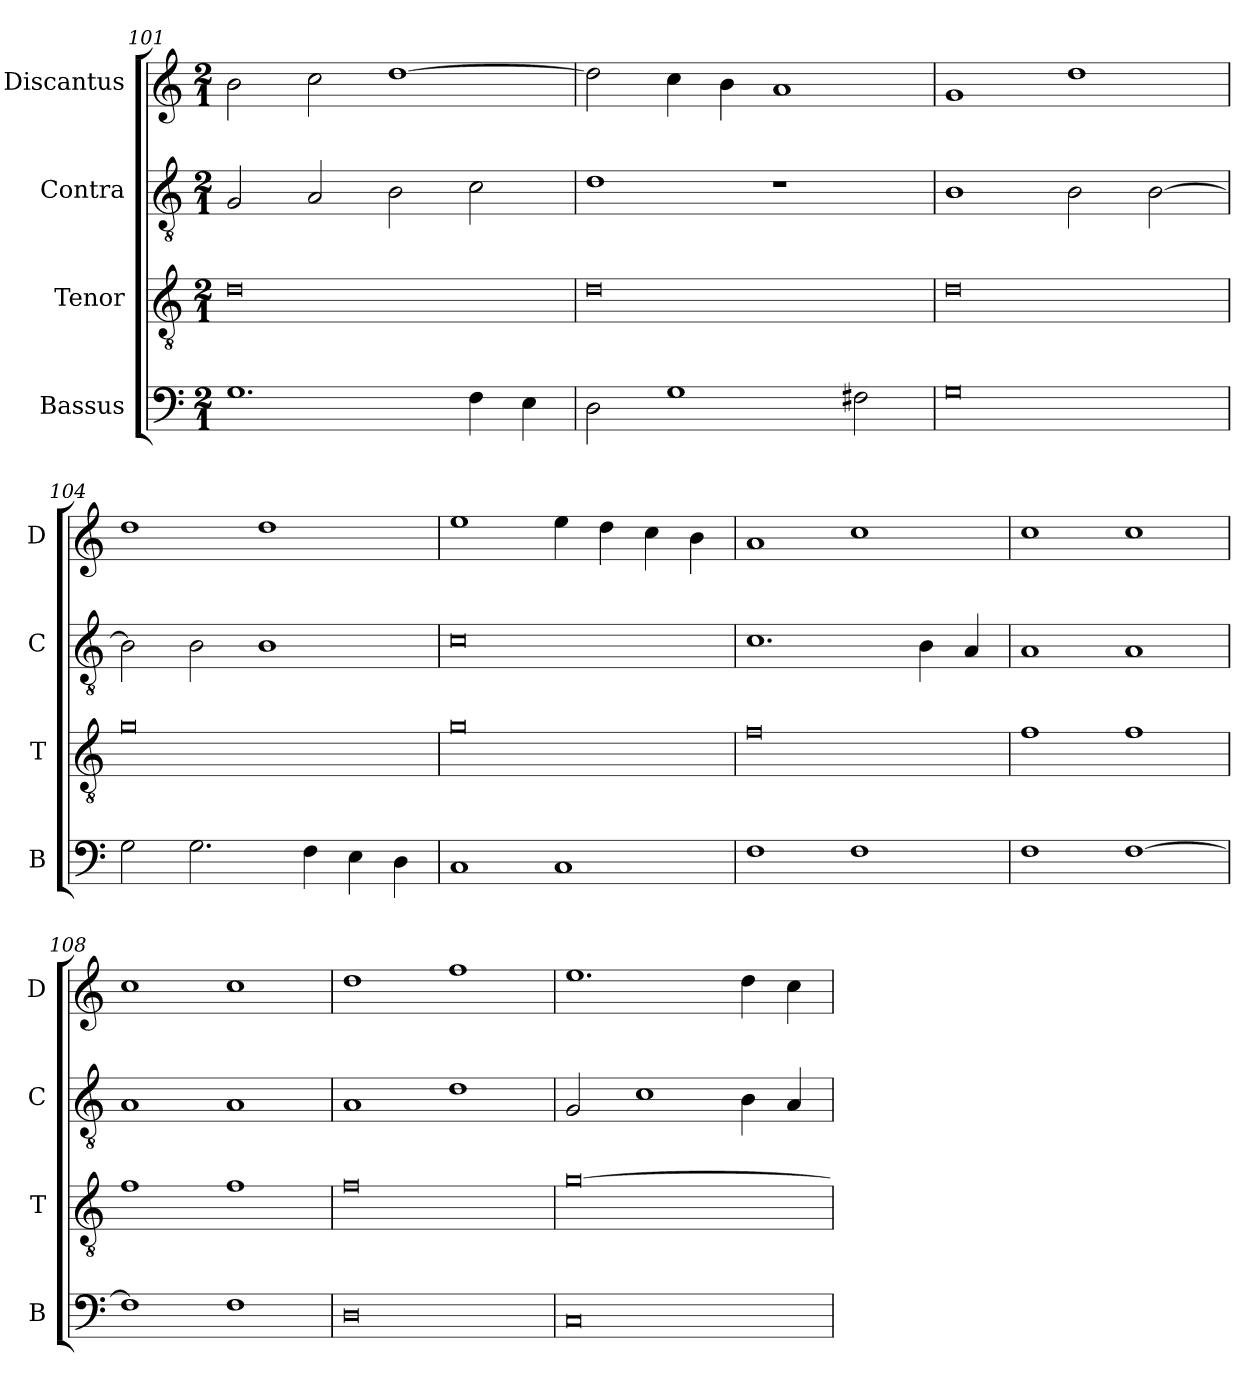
**kern	**kern	**kern	**kern
*part4	*part3	*part2	*part1
*staff4	*staff3	*staff2	*staff1
*I"Bassus	*I"Tenor	*I"Contra	*I"Discantus
*I'B	*I'T	*I'C	*I'D
*clefF4	*clefGv2	*clefGv2	*clefG2
*k[]	*k[]	*k[]	*k[]
*M2/1	*M2/1	*M2/1	*M2/1
=101	=101	=101	=101
1.G	0d	2G/	2b\
.	.	2A/	2cc\
.	.	2B\	[1dd
4F\	.	2c\	.
4E\	.	.	.
=102	=102	=102	=102
2D\	0d	1d	2dd\]
1G	.	.	4cc\
.	.	.	4b\
.	.	1r	1a
2F#X\	.	.	.
=103	=103	=103	=103
0G	0d	1B	1g
.	.	2B\	1dd
.	.	[2B\	.
=104	=104	=104	=104
2G\	0g	2B\]	1dd
2.G\	.	2B\	.
.	.	1B	1dd
4F\	.	.	.
4E\	.	.	.
4D\	.	.	.
=105	=105	=105	=105
1C	0g	0c	1ee
1C	.	.	4ee\
.	.	.	4dd\
.	.	.	4cc\
.	.	.	4b\
=106	=106	=106	=106
1F	0f	1.c	1a
1F	.	.	1cc
.	.	4B\	.
.	.	4A/	.
=107	=107	=107	=107
1F	1f	1A	1cc
[1F	1f	1A	1cc
=108	=108	=108	=108
1F]	1f	1A	1cc
1F	1f	1A	1cc
=109	=109	=109	=109
0D	0f	1A	1dd
.	.	1d	1ff
=110	=110	=110	=110
0C	[0g	2G/	1.ee
.	.	1c	.
.	.	4B\	4dd\
.	.	4A/	4cc\
=	=	=	=
*-	*-	*-	*-
